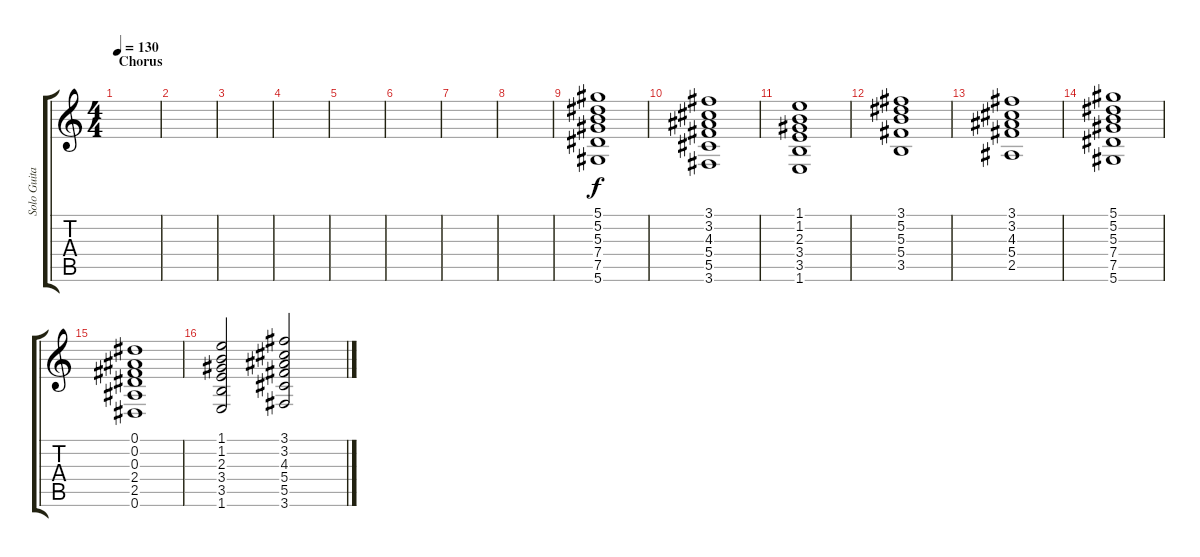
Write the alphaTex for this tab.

\track ("Solo Guitar" "Solo Guita") {instrument distortionguitar}
\staff {score tabs}
\tuning (Eb4 Bb3 Gb3 Db3 Ab2 Eb2) {hide}
\ts (4 4)
\section ("" "Chorus")
\tempo 130
\clef g2
\ks c
|
|
|
|
|
|
|
|
(5.1 5.2 5.3 7.4 7.5 5.6).1{volume 13 balance 8 instrument brasssection} |
(3.1 3.2 4.3 5.4 5.5 3.6).1 |
(1.1 1.2 2.3 3.4 3.5 1.6).1 |
(3.1 5.2 5.3 5.4 3.5).1 |
(3.1 3.2 4.3 5.4 2.5).1 |
(5.1 5.2 5.3 7.4 7.5 5.6).1 |
(0.1 0.2 0.3 2.4 2.5 0.6).1 |
(1.1 1.2 2.3 3.4 3.5 1.6).2 (3.1 3.2 4.3 5.4 5.5 3.6).2
